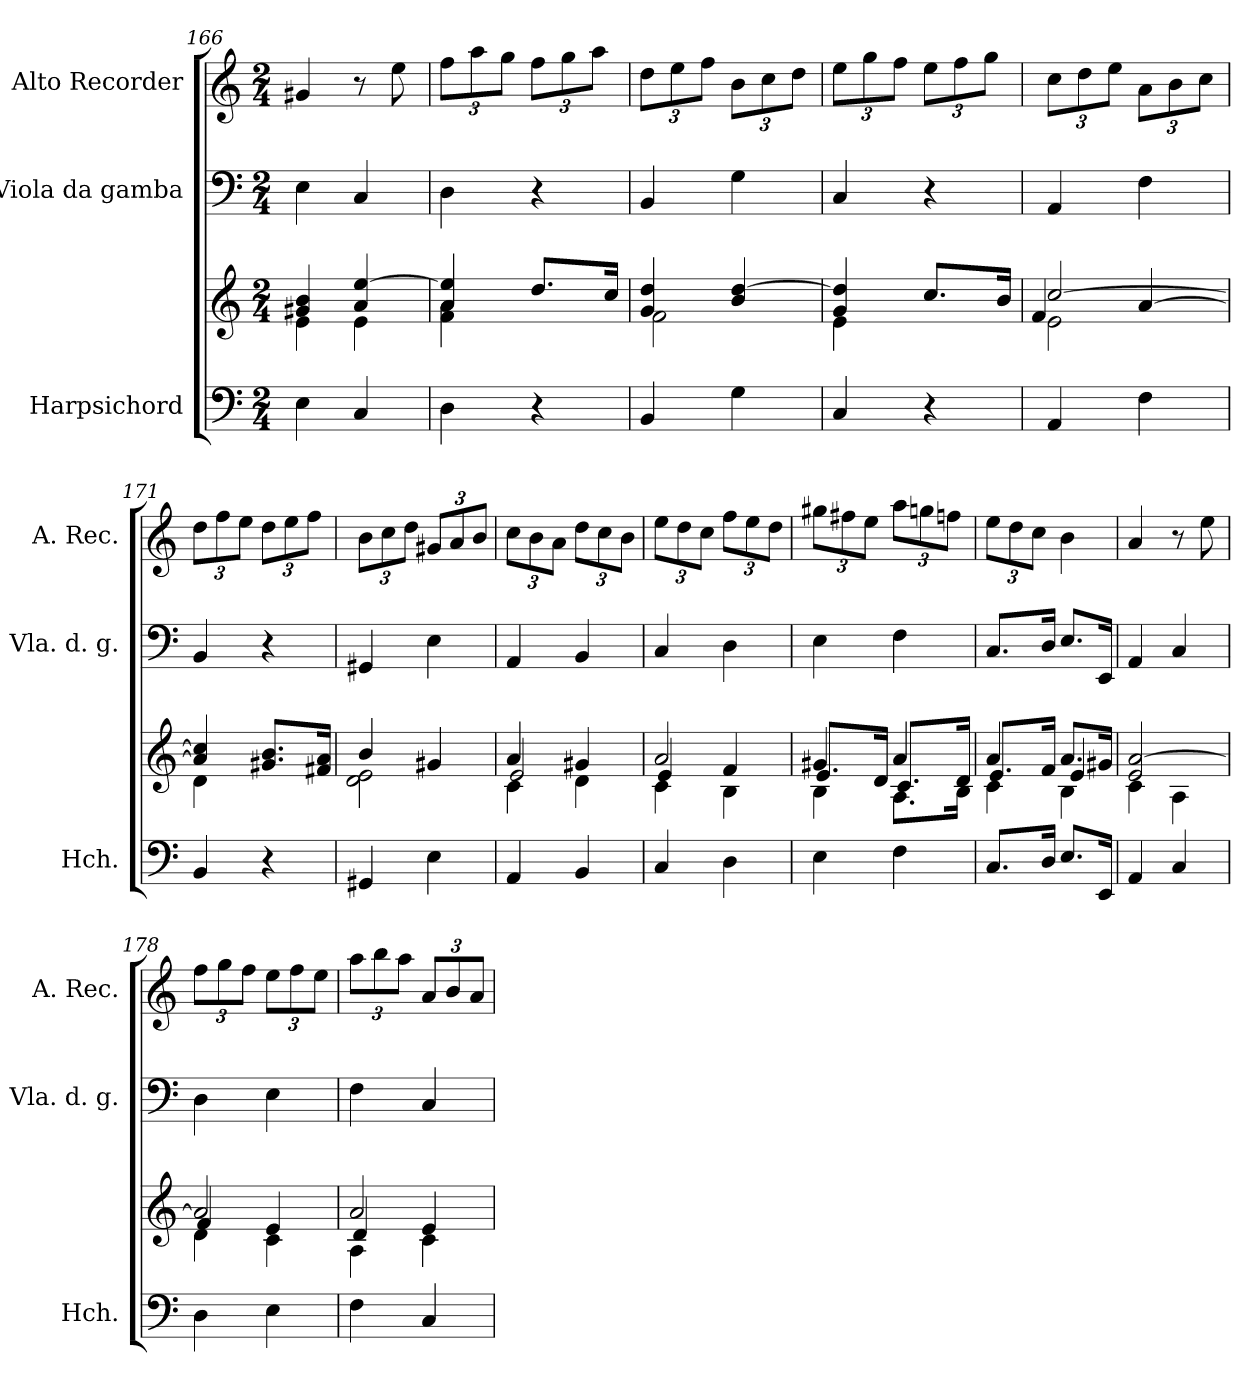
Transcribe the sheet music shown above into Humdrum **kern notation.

**kern	**kern	**kern	**kern
*part3	*part3	*part2	*part1
*staff4	*staff3	*staff2	*staff1
*I"Harpsichord	*	*I"Viola da gamba	*I"Alto Recorder
*I'Hch.	*	*I'Vla. d. g.	*I'A. Rec.
*clefF4	*clefG2	*clefF4	*clefG2
*k[]	*k[]	*k[]	*k[]
*M2/4	*M2/4	*M2/4	*M2/4
=166	=166	=166	=166
*	*^	*	*
4E\	4g#X/ 4b/	4e\	4E\	4g#X/
4C/	4a/ [4ee/	4e\	4C/	8r
.	.	.	.	8ee\
!!LO:LB:g=z
=167	=167	=167	=167	=167
*	*	*	*	*Xbrackettup
4D\	4a/ 4ee/]	4f\ 4a\	4D\	12ff\L
.	.	.	.	12aa\
.	.	.	.	12gg\J
4r	8.dd/L	4ryy	4r	12ff\L
.	.	.	.	12gg\
.	.	.	.	12aa\J
.	16cc/Jk	.	.	.
=168	=168	=168	=168	=168
4BB/	4g/ 4dd/	2f\	4BB/	12dd\L
.	.	.	.	12ee\
.	.	.	.	12ff\J
4G\	4b/ [4dd/	.	4G\	12b\L
.	.	.	.	12cc\
.	.	.	.	12dd\J
=169	=169	=169	=169	=169
4C/	4g/ 4dd/]	4e\	4C/	12ee\L
.	.	.	.	12gg\
.	.	.	.	12ff\J
4r	8.cc/L	4ryy	4r	12ee\L
.	.	.	.	12ff\
.	.	.	.	12gg\J
.	16b/Jk	.	.	.
=170	=170	=170	=170	=170
*	*	*^	*	*
4AA/	[2cc/	2e\	4f/	4AA/	12cc\L
.	.	.	.	.	12dd\
.	.	.	.	.	12ee\J
4F\	.	.	[4a/	4F\	12a\L
.	.	.	.	.	12b\
.	.	.	.	.	12cc\J
*	*	*v	*v	*	*
=171	=171	=171	=171	=171
4BB/	4a/] 4cc/]	4d\	4BB/	12dd\L
.	.	.	.	12ff\
.	.	.	.	12ee\J
4r	8.g#X/ 8.b/L	4ryy	4r	12dd\L
.	.	.	.	12ee\
.	.	.	.	12ff\J
.	16f#X/ 16a/Jk	.	.	.
=172	=172	=172	=172	=172
4GG#X/	4b/	2d\ 2e\	4GG#X/	12b\L
.	.	.	.	12cc\
.	.	.	.	12dd\J
4E\	4g#X/	.	4E\	12g#X/L
.	.	.	.	12a/
.	.	.	.	12b/J
=173	=173	=173	=173	=173
*	*	*^	*	*
4AA/	4a/	2e/	4c\	4AA/	12cc\L
.	.	.	.	.	12b\
.	.	.	.	.	12a\J
4BB/	4g#X/	.	4d\	4BB/	12dd\L
.	.	.	.	.	12cc\
.	.	.	.	.	12b\J
=174	=174	=174	=174	=174	=174
4C/	2a/	4e/	4c\	4C/	12ee\L
.	.	.	.	.	12dd\
.	.	.	.	.	12cc\J
4D\	.	4f/	4B\	4D\	12ff\L
.	.	.	.	.	12ee\
.	.	.	.	.	12dd\J
=175	=175	=175	=175	=175	=175
4E\	4g#X/	4B\	8.e/L	4E\	12gg#X\L
.	.	.	.	.	12ff#X\
.	.	.	.	.	12ee\J
.	.	.	16d/Jk	.	.
4F\	4a/	8.A\L	8.c/L	4F\	12aa\L
.	.	.	.	.	12ggn\
.	.	.	.	.	12ffn\J
.	.	16B\Jk	16d/Jk	.	.
=176	=176	=176	=176	=176	=176
8.C/L	4a/	4c\	8.e/L	8.C/L	12ee\L
.	.	.	.	.	12dd\
.	.	.	.	.	12cc\J
16D/Jk	.	.	16f/Jk	16D/Jk	.
8.E/L	8.a/L	4B\	4e/	8.E/L	4b\
16EE/Jk	16g#X/Jk	.	.	16EE/Jk	.
*	*	*v	*v	*	*
=177	=177	=177	=177	=177
4AA/	2e/ [2a/	4c\	4AA/	4a/
4C/	.	4A\	4C/	8r
.	.	.	.	8ee\
!!LO:LB:g=z
=178	=178	=178	=178	=178
*	*	*^	*	*
4D\	2a/]	4f/	4d\	4D\	12ff\L
.	.	.	.	.	12gg\
.	.	.	.	.	12ff\J
4E\	.	4e/	4c\	4E\	12ee\L
.	.	.	.	.	12ff\
.	.	.	.	.	12ee\J
=179	=179	=179	=179	=179	=179
4F\	2a/	4d/	4A\	4F\	12aa\L
.	.	.	.	.	12bb\
.	.	.	.	.	12aa\J
4C/	.	4e/	4c\	4C/	12a/L
.	.	.	.	.	12b/
.	.	.	.	.	12a/J
*	*v	*v	*v	*	*
=	=	=	=
*-	*-	*-	*-
